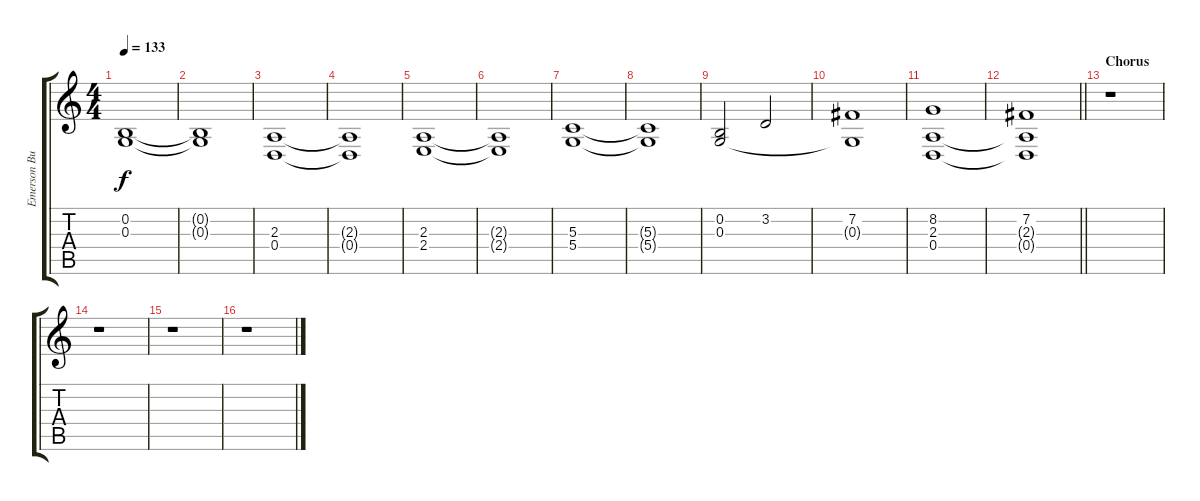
\track ("Emerson Burton (Keyboard)" "Emerson Bu") {instrument stringensemble1}
\staff {score tabs}
\tuning (E4 B3 G3 D3 A2 E2) {hide}
\ts (4 4)
\tempo 133
\clef g2
\ks c
(0.2 0.3).1{dy f} |
(0.2{t} 0.3{t}).1 |
(2.3 0.4).1 |
(2.3{t} 0.4{t}).1 |
(2.3 2.4).1 |
(2.3{t} 2.4{t}).1 |
(5.3 5.4).1 |
(5.3{t} 5.4{t}).1 |
(0.2 0.3).2 3.2.2 |
(7.2 0.3{t}).1 |
(8.2 2.3 0.4).1 |
\barLineRight lightlight
(7.2 2.3{t} 0.4{t}).1 |
\section ("" "Chorus")
r.1 |
r.1 |
r.1 |
r.1
